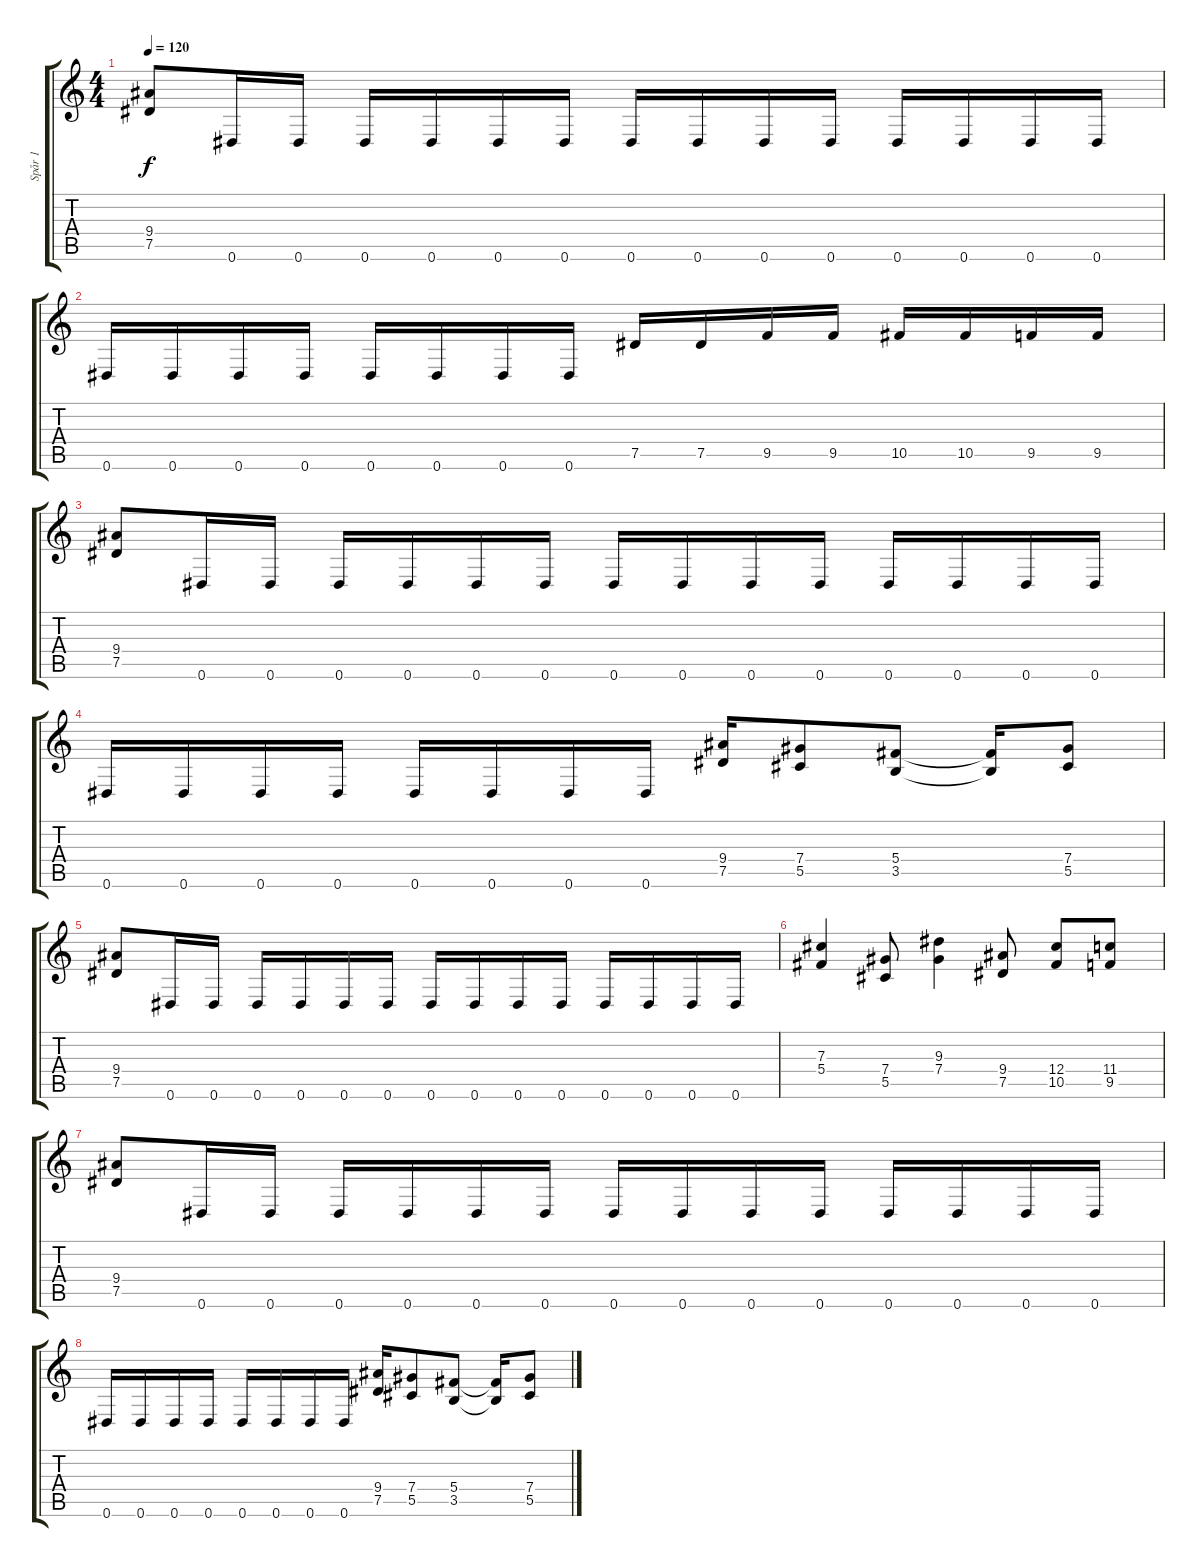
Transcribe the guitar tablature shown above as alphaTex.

\track ("Spår 1" "Spår 1") {instrument distortionguitar}
\staff {score tabs}
\tuning (Eb4 Bb3 Gb3 Db3 Ab2 Eb2) {hide}
\ts (4 4)
\tempo 120
\clef g2
\ks c
(9.4 7.5).8{dy f} 0.6.16 0.6.16 0.6.16 0.6.16 0.6.16 0.6.16 0.6.16 0.6.16 0.6.16 0.6.16 0.6.16 0.6.16 0.6.16 0.6.16 |
0.6.16 0.6.16 0.6.16 0.6.16 0.6.16 0.6.16 0.6.16 0.6.16 7.5.16 7.5.16 9.5.16 9.5.16 10.5.16 10.5.16 9.5.16 9.5.16 |
(9.4 7.5).8 0.6.16 0.6.16 0.6.16 0.6.16 0.6.16 0.6.16 0.6.16 0.6.16 0.6.16 0.6.16 0.6.16 0.6.16 0.6.16 0.6.16 |
0.6.16 0.6.16 0.6.16 0.6.16 0.6.16 0.6.16 0.6.16 0.6.16 (9.4 7.5).16 (7.4 5.5).8 (5.4 3.5).8 (5.4{t} 3.5{t}).16 (7.4 5.5).8 |
(9.4 7.5).8 0.6.16 0.6.16 0.6.16 0.6.16 0.6.16 0.6.16 0.6.16 0.6.16 0.6.16 0.6.16 0.6.16 0.6.16 0.6.16 0.6.16 |
(7.3 5.4).4 (7.4 5.5).8 (9.3 7.4).4 (9.4 7.5).8 (12.4 10.5).8 (11.4 9.5).8 |
(9.4 7.5).8 0.6.16 0.6.16 0.6.16 0.6.16 0.6.16 0.6.16 0.6.16 0.6.16 0.6.16 0.6.16 0.6.16 0.6.16 0.6.16 0.6.16 |
0.6.16 0.6.16 0.6.16 0.6.16 0.6.16 0.6.16 0.6.16 0.6.16 (9.4 7.5).16 (7.4 5.5).8 (5.4 3.5).8 (5.4{t} 3.5{t}).16 (7.4 5.5).8
